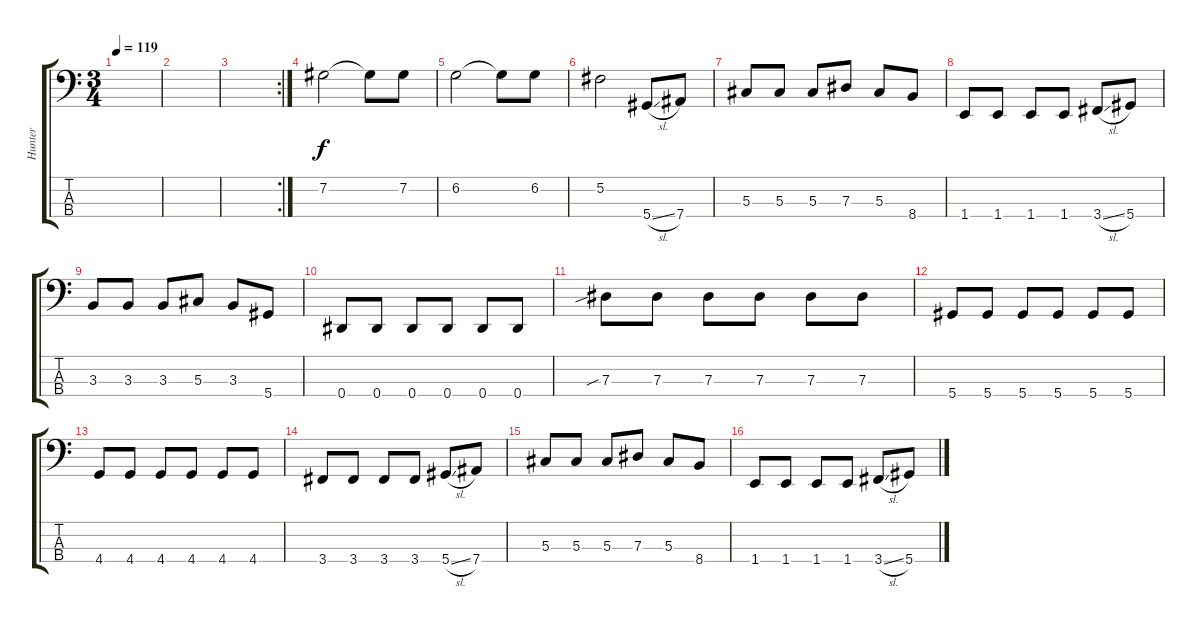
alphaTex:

\track ("Hunter" "Hunter") {instrument electricbasspick}
\staff {score tabs}
\tuning (Gb2 Db2 Ab1 Eb1) {hide}
\ts (3 4)
\tempo 119
\clef f4
\ks c
|
|
\rc 2
|
7.2.2 7.2{t}.8 7.2.8 |
6.2.2 6.2{t}.8 6.2.8 |
5.2.2 5.4{sl}.8 7.4.8 |
5.3.8 5.3.8 5.3.8 7.3.8 5.3.8 8.4.8 |
1.4.8 1.4.8 1.4.8 1.4.8 3.4{sl}.8 5.4.8 |
3.3.8 3.3.8 3.3.8 5.3.8 3.3.8 5.4.8 |
0.4.8 0.4.8 0.4.8 0.4.8 0.4.8 0.4.8 |
7.3{sib}.8 7.3.8 7.3.8 7.3.8 7.3.8 7.3.8 |
5.4.8 5.4.8 5.4.8 5.4.8 5.4.8 5.4.8 |
4.4.8 4.4.8 4.4.8 4.4.8 4.4.8 4.4.8 |
3.4.8 3.4.8 3.4.8 3.4.8 5.4{sl}.8 7.4.8 |
5.3.8 5.3.8 5.3.8 7.3.8 5.3.8 8.4.8 |
1.4.8 1.4.8 1.4.8 1.4.8 3.4{sl}.8 5.4.8
